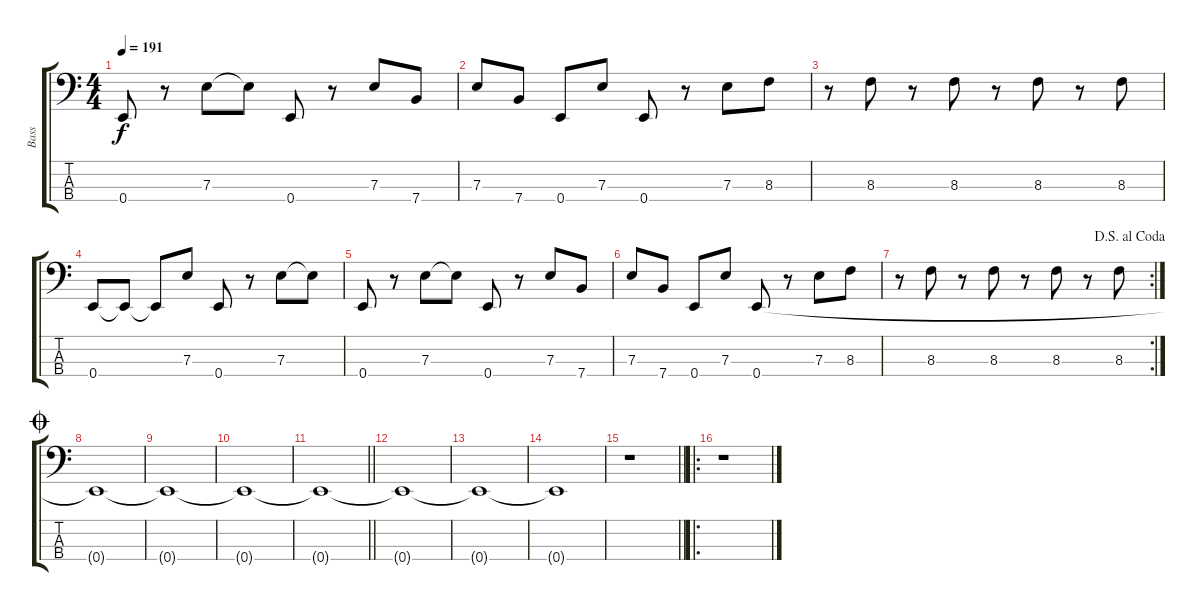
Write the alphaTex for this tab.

\track ("Bass" "Bass") {instrument electricbassfinger}
\staff {score tabs}
\tuning (G2 D2 A1 E1) {hide}
\ts (4 4)
\tempo 191
\clef f4
\ks c
0.4.8{dy f} r.8 7.3.8 7.3{t}.8 0.4.8 r.8 7.3.8 7.4.8 |
7.3.8 7.4.8 0.4.8 7.3.8 0.4.8 r.8 7.3.8 8.3.8 |
r.8 8.3.8 r.8 8.3.8 r.8 8.3.8 r.8 8.3.8 |
0.4.8 0.4{t}.8 0.4{t}.8 7.3.8 0.4.8 r.8 7.3.8 7.3{t}.8 |
0.4.8 r.8 7.3.8 7.3{t}.8 0.4.8 r.8 7.3.8 7.4.8 |
7.3.8 7.4.8 0.4.8 7.3.8 0.4.8 r.8 7.3.8 8.3.8 |
\rc 2
\jump dalsegnoalcoda
r.8 8.3.8 r.8 8.3.8 r.8 8.3.8 r.8 8.3.8 |
\jump coda
0.4{t}.1 |
0.4{t}.1 |
0.4{t}.1 |
\barLineRight lightlight
0.4{t}.1 |
0.4{t}.1 |
0.4{t}.1 |
0.4{t}.1 |
\barLineRight lightlight
r.1 |
\ro
r.1
